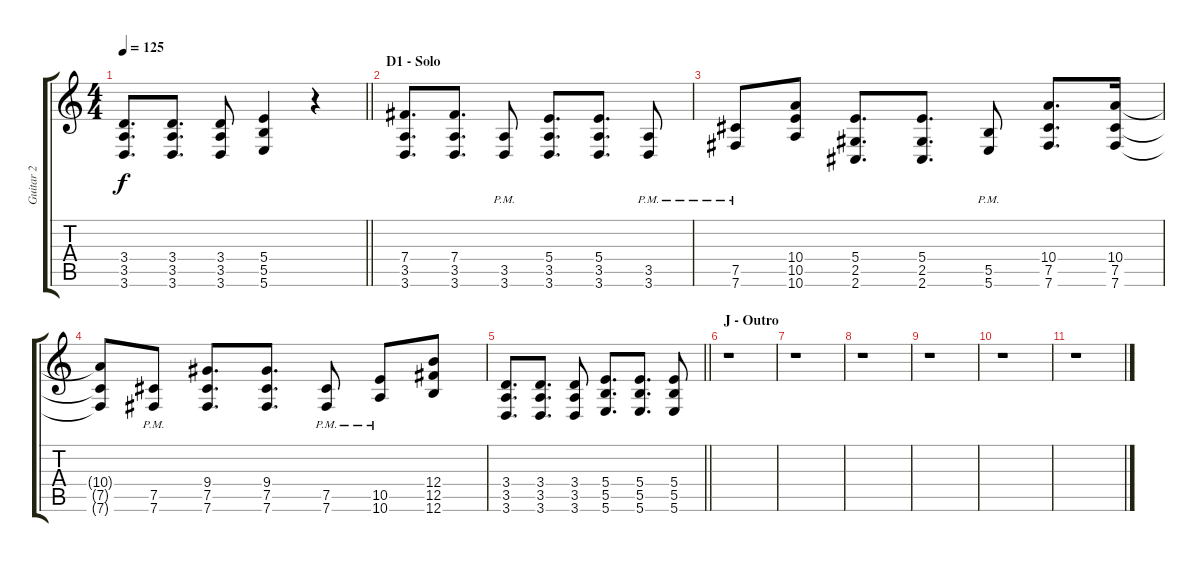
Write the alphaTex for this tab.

\track ("Guitar 2" "Guitar 2") {instrument distortionguitar}
\staff {score tabs}
\tuning (Db4 Ab3 E3 B2 Gb2 B1) {hide}
\ts (4 4)
\tempo 125
\clef g2
\barLineRight lightlight
\ks c
(3.4 3.5 3.6).8{d dy f} (3.4 3.5 3.6).8{d} (3.4 3.5 3.6).8 (5.4 5.5 5.6).4 r.4 |
\section ("" "D1 - Solo")
(7.4 3.5 3.6).8{d} (7.4 3.5 3.6).8{d} (3.5{pm} 3.6{pm}).8 (5.4 3.5 3.6).8{d} (5.4 3.5 3.6).8{d} (3.5{pm} 3.6{pm}).8 |
(7.5{pm} 7.6{pm}).8 (10.4 10.5 10.6).8 (5.4 2.5 2.6).8{d} (5.4 2.5 2.6).8{d} (5.5{pm} 5.6{pm}).8 (10.4 7.5 7.6).8{d} (10.4 7.5 7.6).16 |
(10.4{t} 7.5{t} 7.6{t}).8 (7.5{pm} 7.6{pm}).8 (9.4 7.5 7.6).8{d} (9.4 7.5 7.6).8{d} (7.5{pm} 7.6{pm}).8 (10.5{pm} 10.6{pm}).8 (12.4 12.5 12.6).8 |
\barLineRight lightlight
(3.4 3.5 3.6).8{d} (3.4 3.5 3.6).8{d} (3.4 3.5 3.6).8 (5.4 5.5 5.6).8{d} (5.4 5.5 5.6).8{d} (5.4 5.5 5.6).8 |
\section ("" "J - Outro")
r.1 |
r.1 |
r.1 |
r.1 |
r.1 |
r.1
